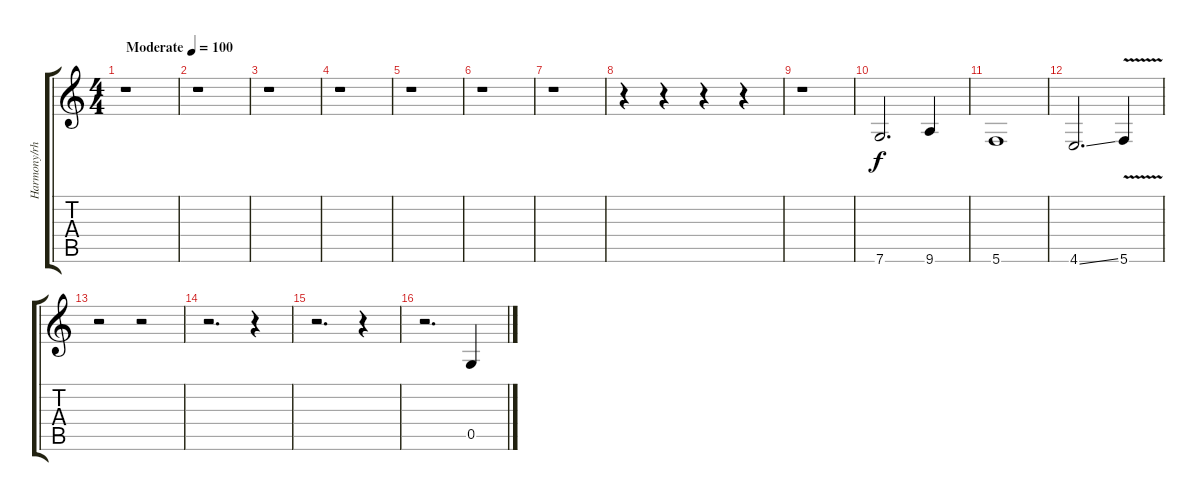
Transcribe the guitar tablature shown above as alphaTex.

\track ("Harmony/rhythm guitar" "Harmony/rh") {instrument electricguitarjazz}
\staff {score tabs}
\tuning (D4 A3 F3 C3 G2 C2) {hide}
\ts (4 4)
\tempo (100 "Moderate")
\clef g2
\ks c
r.1{dy f instrument electricguitarjazz} |
r.1 |
r.1 |
r.1 |
r.1 |
r.1 |
r.1 |
r.4 r.4 r.4 r.4 |
r.1 |
7.6.2{d} 9.6.4 |
5.6.1 |
4.6{ss}.2{d} 5.6{v}.4 |
r.2 r.2 |
r.2{d} r.4 |
r.2{d} r.4 |
r.2{d} 0.5.4
